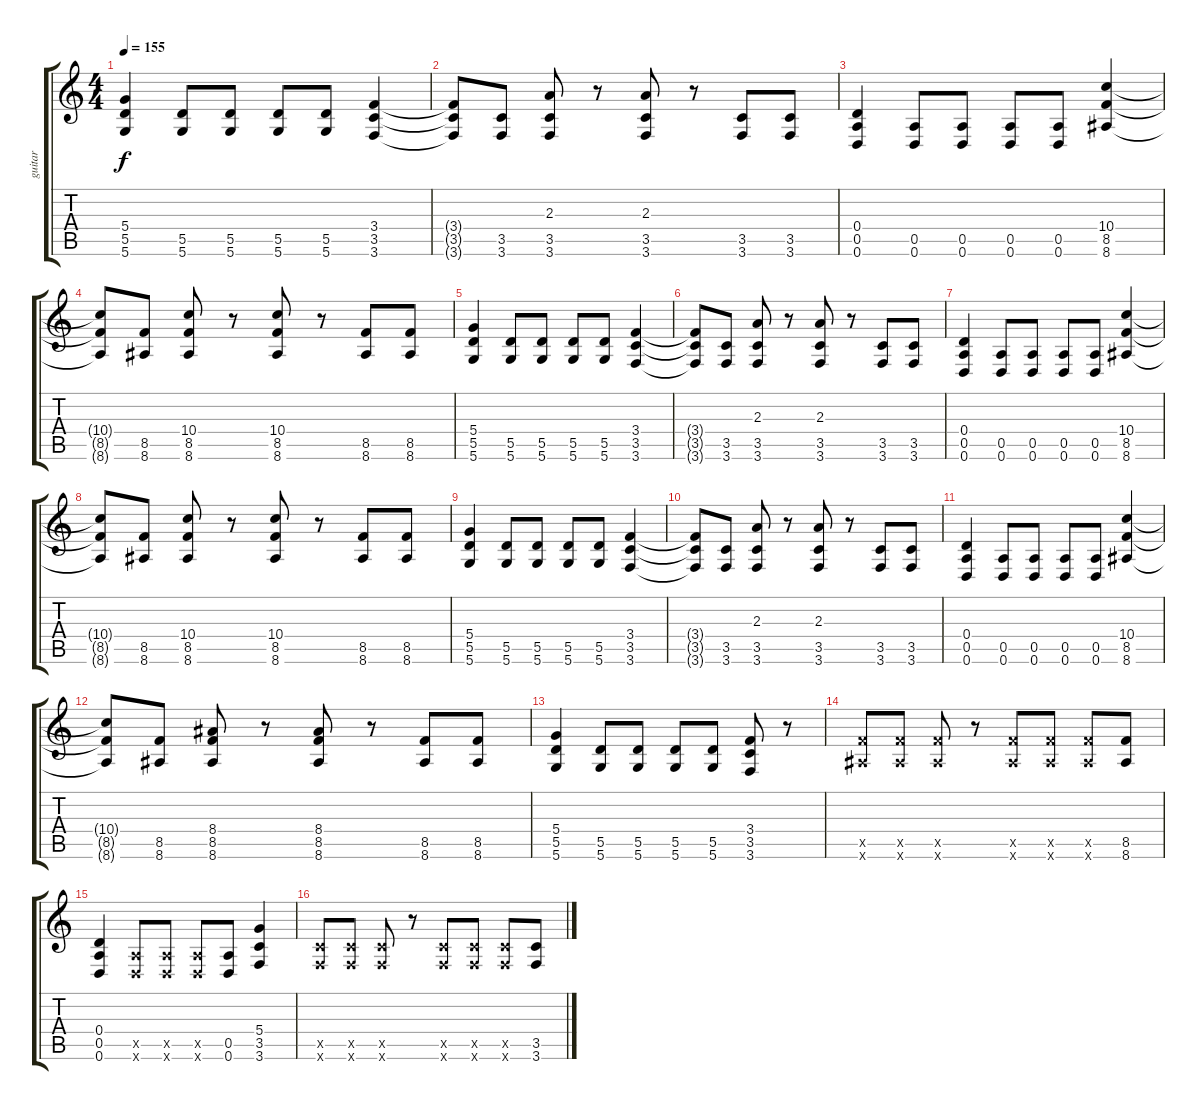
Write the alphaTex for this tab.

\track ("guitar" "guitar") {instrument acousticguitarsteel}
\staff {score tabs}
\tuning (E4 B3 G3 D3 A2 D2) {hide}
\ts (4 4)
\tempo 155
\clef g2
\ks c
(5.4 5.5 5.6).4{dy f} (5.5 5.6).8 (5.5 5.6).8 (5.5 5.6).8 (5.5 5.6).8 (3.4 3.5 3.6).4 |
(3.4{t} 3.5{t} 3.6{t}).8 (3.5 3.6).8 (2.3 3.5 3.6).8 r.8 (2.3 3.5 3.6).8 r.8 (3.5 3.6).8 (3.5 3.6).8 |
(0.4 0.5 0.6).4 (0.5 0.6).8 (0.5 0.6).8 (0.5 0.6).8 (0.5 0.6).8 (10.4 8.5 8.6).4 |
(10.4{t} 8.5{t} 8.6{t}).8 (8.5 8.6).8 (10.4 8.5 8.6).8 r.8 (10.4 8.5 8.6).8 r.8 (8.5 8.6).8 (8.5 8.6).8 |
(5.4 5.5 5.6).4 (5.5 5.6).8 (5.5 5.6).8 (5.5 5.6).8 (5.5 5.6).8 (3.4 3.5 3.6).4 |
(3.4{t} 3.5{t} 3.6{t}).8 (3.5 3.6).8 (2.3 3.5 3.6).8 r.8 (2.3 3.5 3.6).8 r.8 (3.5 3.6).8 (3.5 3.6).8 |
(0.4 0.5 0.6).4 (0.5 0.6).8 (0.5 0.6).8 (0.5 0.6).8 (0.5 0.6).8 (10.4 8.5 8.6).4 |
(10.4{t} 8.5{t} 8.6{t}).8 (8.5 8.6).8 (10.4 8.5 8.6).8 r.8 (10.4 8.5 8.6).8 r.8 (8.5 8.6).8 (8.5 8.6).8 |
(5.4 5.5 5.6).4 (5.5 5.6).8 (5.5 5.6).8 (5.5 5.6).8 (5.5 5.6).8 (3.4 3.5 3.6).4 |
(3.4{t} 3.5{t} 3.6{t}).8 (3.5 3.6).8 (2.3 3.5 3.6).8 r.8 (2.3 3.5 3.6).8 r.8 (3.5 3.6).8 (3.5 3.6).8 |
(0.4 0.5 0.6).4 (0.5 0.6).8 (0.5 0.6).8 (0.5 0.6).8 (0.5 0.6).8 (10.4 8.5 8.6).4 |
(10.4{t} 8.5{t} 8.6{t}).8 (8.5 8.6).8 (8.4 8.5 8.6).8 r.8 (8.4 8.5 8.6).8 r.8 (8.5 8.6).8 (8.5 8.6).8 |
(5.4 5.5 5.6).4 (5.5 5.6).8 (5.5 5.6).8 (5.5 5.6).8 (5.5 5.6).8 (3.4 3.5 3.6).8 r.8 |
(8.5{x} 8.6{x}).8 (8.5{x} 8.6{x}).8 (8.5{x} 8.6{x}).8 r.8 (8.5{x} 8.6{x}).8 (8.5{x} 8.6{x}).8 (8.5{x} 8.6{x}).8 (8.5 8.6).8 |
(0.4 0.5 0.6).4 (0.5{x} 0.6{x}).8 (0.5{x} 0.6{x}).8 (0.5{x} 0.6{x}).8 (0.5 0.6).8 (5.4 3.5 3.6).4 |
(3.5{x} 3.6{x}).8 (3.5{x} 3.6{x}).8 (3.5{x} 3.6{x}).8 r.8 (3.5{x} 3.6{x}).8 (3.5{x} 3.6{x}).8 (3.5{x} 3.6{x}).8 (3.5 3.6).8
